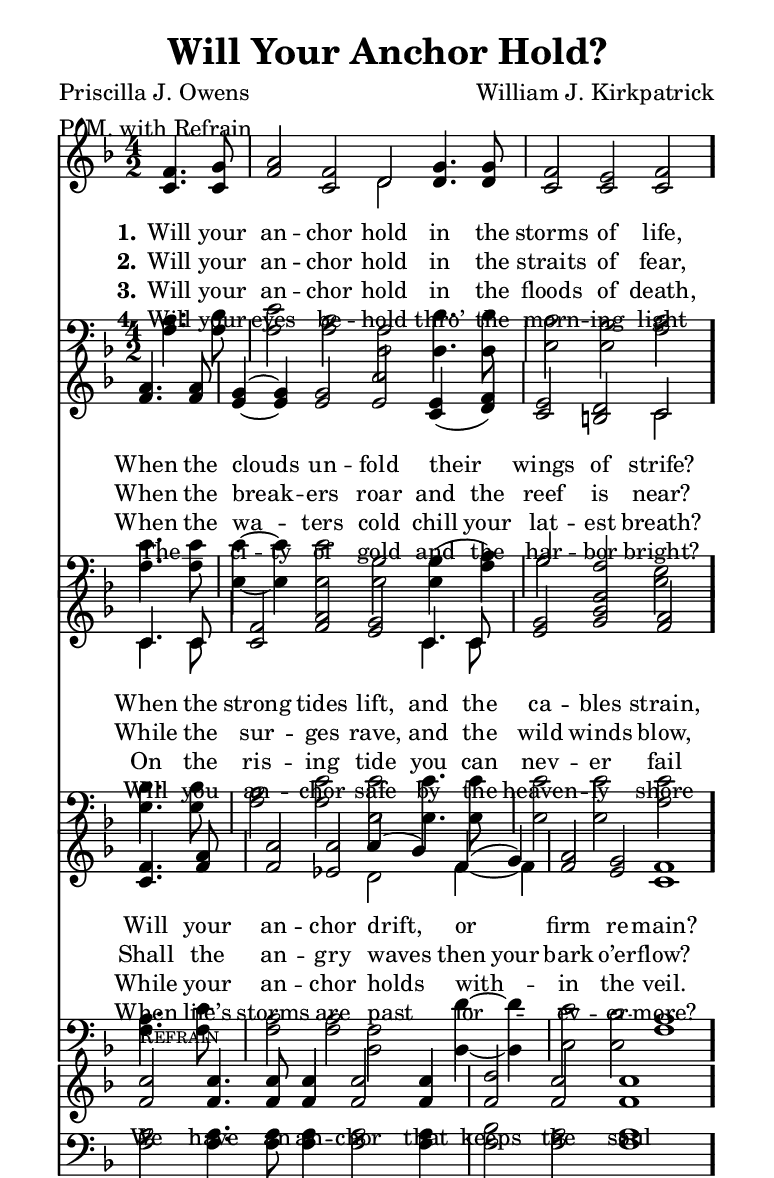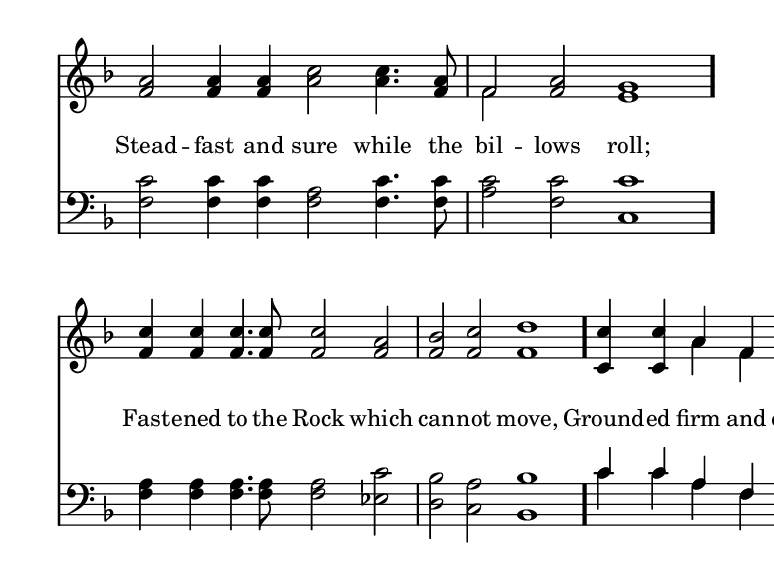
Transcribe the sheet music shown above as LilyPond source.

\include "common/global.ily"
\paper {
  \include "common/paper.ily"
  ragged-last-bottom = ##t
  system-count = 7
systems-per-page = 5

}

\header{
  %gospel
  hymnnumber = "140"
  title = "Will Your Anchor Hold?"
  tunename = ""
  meter = "P. M. with Refrain"
  poet = "Priscilla J. Owens" % see https://hymnary.org/text/will_your_anchor_hold_in_the_storms_of_l
  composer = "William J. Kirkpatrick" % see https://hymnary.org/tune/will_your_anchor_hold_kirkpatrick
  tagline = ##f
}

% for fermata in MIDI
ta = { \tempo 2=80 }
tb = { \tempo 2=40 }

patternAA = { c4. c8 | c2 c2 c2 }
patternAB = { c4. c8 | c4 ~ c4 c2 c2 c4( c4) | c2 c2 c2 }

patternBA = { c4. c8 | c2 c2 c4( c4) c4( c4) | c2 c2 c1 }
patternBB = { c4. c8 | c2 c2 c2      c4 ~ c4 | c2 c2 c1 }

patternCA = { c2 c4. c8 c4 c2 c4 | c2 c2 c1 }

patternDA = { c2 c4 c4 c2 c4. c8 | c2 c2 c1 }

patternEA = { c4 c4 c4. c8 c2 c2 | c2 c2 c1 }

patternFA = { c4 c4 c4 c4 c2 c4. c8 | c2 c2 \tb c2 \ta }

global = {
  \include "common/overrides.ily"
  \override Staff.TimeSignature.style = #'numbered
  \time 4/2
  \override Score.MetronomeMark.transparent = ##t % hide all fermata changes too
  \ta
  \key f \major
  \partial 2
  \autoBeamOff
}

notesSoprano = {
\global
\relative c' {

  \changePitch \patternAA { f g | a f d g g | f e f } \eogbreak
  \changePitch \patternAB { a a | g g g c e, f | e d c } \eogbreak
  \changePitch \patternAA { c c | f a g c, c | g' bes a } \eogbreak
  \changePitch \patternBA { f a | c c c bes f g | a g f } \eogbreak

  << s^\markup { \small \caps "Refrain" }
  \changePitch \patternCA { c' c c c c c | d c c } >>
  \changePitch \patternDA { a a a c c a | f a g }
  \changePitch \patternEA { c c c c c a | bes c d }
  \changePitch \patternFA { c c a f c bes' bes | a g f \fermata }

  \bar "|."

}
}

notesAlto = {
\global
\relative e' {

  \changePitch \patternAA { c c | f c d d d | c c c }
  \changePitch \patternAB { f f | e e e e c d | c b c }
  \changePitch \patternAA { c c  | c f e c c | e g f }
  \changePitch \patternBB { c f | f ees d f f | f e c }

  \changePitch \patternCA { f f f f f f | f f f }
  \changePitch \patternDA { f f f a a f | f f e }
  \changePitch \patternEA { f f f f f f | f f f }
  \changePitch \patternFA { c c a' f c f f | f e c }

}
}

notesTenor = {
\global
\relative a {

  \changePitch \patternAA { a bes | c a f bes bes | a g a }
  \changePitch \patternAB { c c | c c c g g a | g f e }
  \changePitch \patternAA { bes' bes | a c c c c | c c c }
  \changePitch \patternBB { a c | a a f d' d | c bes a }

  \changePitch \patternCA { a a a a a a | bes a a }
  \changePitch \patternDA { c c c a c c | c c c }
  \changePitch \patternEA { a a a a a c | bes a bes }
  \changePitch \patternFA { c c a f c d' d | c bes a }

}
}

notesBass = {
\global
\relative f {

  \changePitch \patternAA { f f | f f bes, bes bes | c c f }
  \changePitch \patternAB { f f | c c c c c f | g g, c }
  \changePitch \patternAA { e e | f f c c c | c c f }
  \changePitch \patternBB { f f | f f bes, bes bes | c c f }

  \changePitch \patternCA { f f f f f f | f f f }
  \changePitch \patternDA { f f f f f f | a f c }
  \changePitch \patternEA { f f f f f ees | d c bes }
  \changePitch \patternFA { c' c a f c bes bes | c c <f f,>_\fermata }

}
}

Refrain = \lyricmode {

We have an an -- chor that keeps the soul \bar "."
Stead -- fast and sure while the bil -- lows roll; \bar "."
Fast -- ened to the Rock which can -- not move, \bar "."
Ground -- ed firm and deep in the Sav -- iour’s love. \bar "."

}

wordsA = \lyricmode {
\set stanza = "1."

Will your an -- chor hold in the storms of life, \bar "."
When the clouds un -- fold their wings of strife? \bar "."
When the strong tides lift, and the ca -- bles strain, \bar "."
Will your an -- chor drift, or firm re -- main? \bar "."

}

wordsB = \lyricmode {
\set stanza = "2."

Will your an -- chor hold in the straits of fear,
When the break -- ers roar { \mon } and the { \moff } reef is near?
While the sur -- ges rave, and the wild winds blow,
Shall the an -- gry waves { \mon } then your { \moff } bark o’er -- flow?

\Refrain

}

wordsC = \lyricmode {
\set stanza = "3."

Will your an -- chor hold in the floods of death,
When the wa -- ters { \mon } cold chill { \moff } your lat -- est breath?
On the ris -- ing tide you can nev -- er fail
While your an -- chor holds with -- in the veil.

}

wordsD = \lyricmode {
\set stanza = "4."

Will your eyes be -- hold thro’ the morn -- ing light
The __ _ { \mon } ci -- ty { \moff } of gold { \mon } and the { \moff } har -- bor bright?
Will you an -- chor safe by the heaven -- ly shore
When life’s storms are past for -- ev -- er -- more?

}

\score {
  \context ChoirStaff <<
    \context Staff = upper <<
      \set Staff.autoBeaming = ##f
      \set ChoirStaff.systemStartDelimiter = #'SystemStartBar
      \set ChoirStaff.printPartCombineTexts = ##f
      \partcombine #'(2 . 11) \notesSoprano \notesAlto
      \context NullVoice = sopranos { \voiceOne << \notesSoprano >> }
      \context Lyrics = one   \lyricsto sopranos \wordsA
      \context Lyrics = two   \lyricsto sopranos \wordsB
      \context Lyrics = three \lyricsto sopranos \wordsC
      \context Lyrics = four  \lyricsto sopranos \wordsD
    >>
    \context Staff = men <<
      \set Staff.autoBeaming = ##f
      \clef bass
      \set ChoirStaff.printPartCombineTexts = ##f
      \partcombine #'(2 . 11) \notesTenor \notesBass
    >>
  >>
  \layout {
    \include "common/layout.ily"
  }
  #(cond ((ly:get-option 'eog-midi-permitted) #{ \midi{
    \include "common/midi.ily"
  } #}))
}

\version "2.19.49"  % necessary for upgrading to future LilyPond versions.

% vi:set et ts=2 sw=2 ai nocindent syntax=lilypond:
